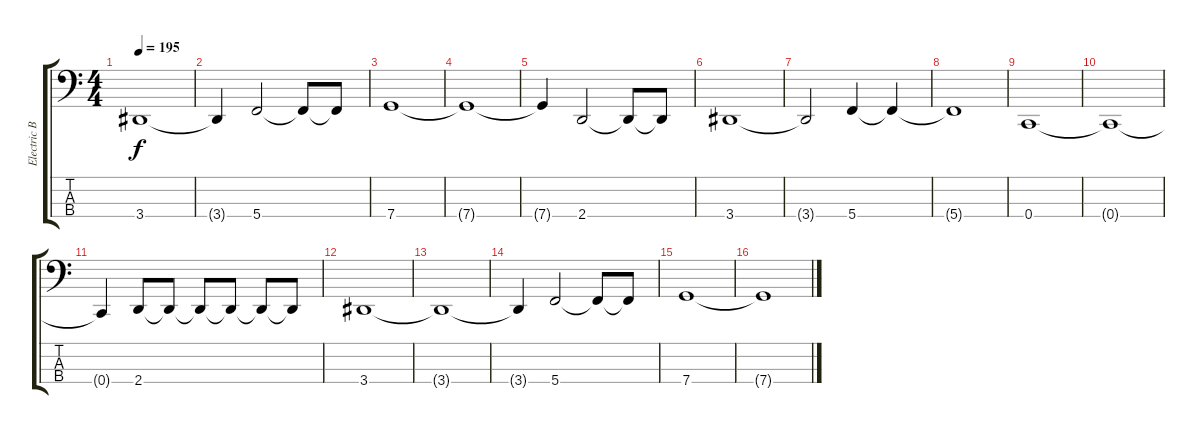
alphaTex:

\track ("Electric Bass" "Electric B") {instrument electricbassfinger}
\staff {score tabs}
\tuning (F2 C2 G1 C1) {hide}
\ts (4 4)
\tempo 195
\clef f4
\ks c
3.4{t}.1{dy f} |
3.4{t}.4 5.4.2 5.4{t}.8 5.4{t}.8 |
7.4.1 |
7.4{t}.1 |
7.4{t}.4 2.4.2 2.4{t}.8 2.4{t}.8 |
3.4.1 |
3.4{t}.2 5.4.4 5.4{t}.4 |
5.4{t}.1 |
0.4.1 |
0.4{t}.1 |
0.4{t}.4 2.4.8 2.4{t}.8 2.4{t}.8 2.4{t}.8 2.4{t}.8 2.4{t}.8 |
3.4.1 |
3.4{t}.1 |
3.4{t}.4 5.4.2 5.4{t}.8 5.4{t}.8 |
7.4.1 |
7.4{t}.1
